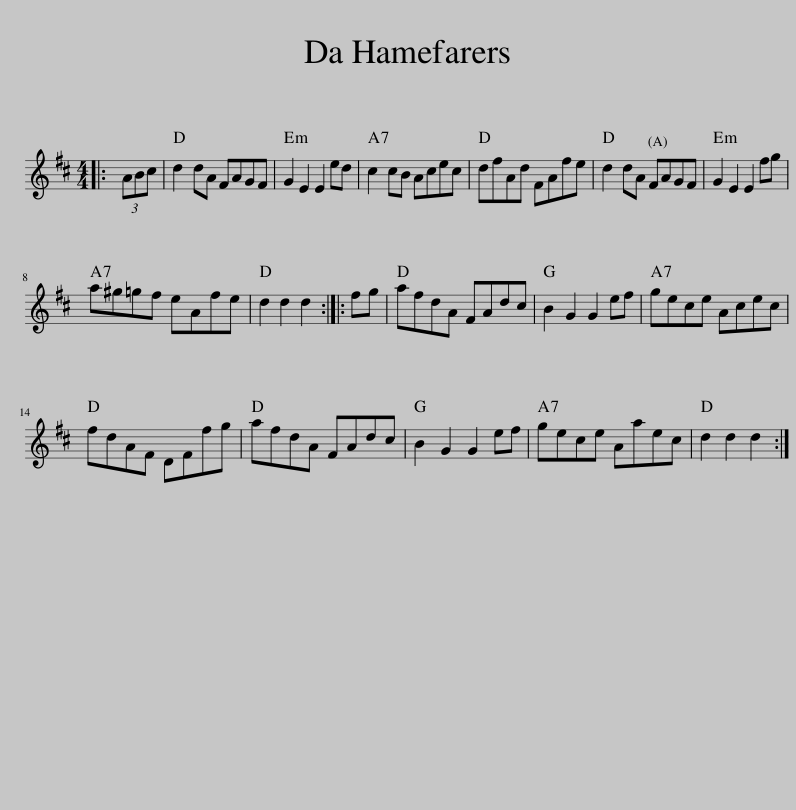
X:1
L:1/8
M:4/4
I:linebreak $
K:D
V:1 treble
V:1
|: (3ABc | d2 dA FAGF | G2 E2 E2 ed | c2 cB Acec | dfAd FAfe | %5
 d2 dA FAGF | G2 E2 E2 fg |$ a^g=gf eAfe | d2 d2 d2 :: fg | %10
 afdA FAdc | B2 G2 G2 ef | gece Acec |$ fdAF DFfg | afdA FAdc | %15
 B2 G2 G2 ef | gece Aaec | d2 d2 d2 :| %18
